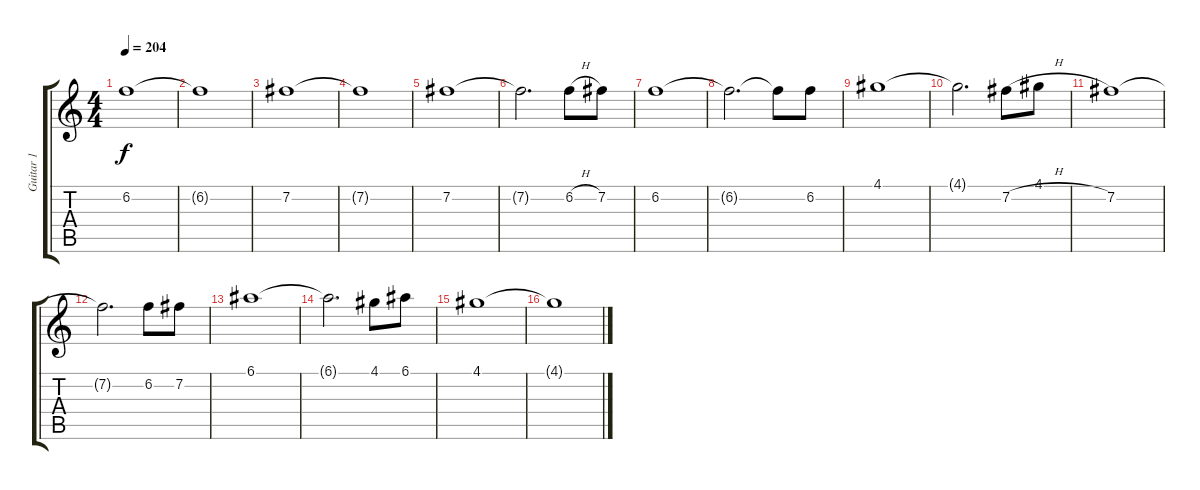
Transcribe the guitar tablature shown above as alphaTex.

\track ("Guitar 1" "Guitar 1") {instrument distortionguitar}
\staff {score tabs}
\tuning (E4 B3 G3 D3 A2 E2) {hide}
\ts (4 4)
\tempo 204
\clef g2
\ks c
6.2.1{dy f} |
6.2{t}.1 |
7.2.1 |
7.2{t}.1 |
7.2.1 |
7.2{t}.2{d} 6.2{h}.8 7.2.8 |
6.2.1 |
6.2{t}.2{d} 6.2{t}.8 6.2.8 |
4.1.1 |
4.1{t}.2{d} 7.2{h}.8 4.1.8 |
7.2.1 |
7.2{t}.2{d} 6.2.8 7.2.8 |
6.1.1 |
6.1{t}.2{d} 4.1.8 6.1.8 |
4.1.1 |
4.1{t}.1
